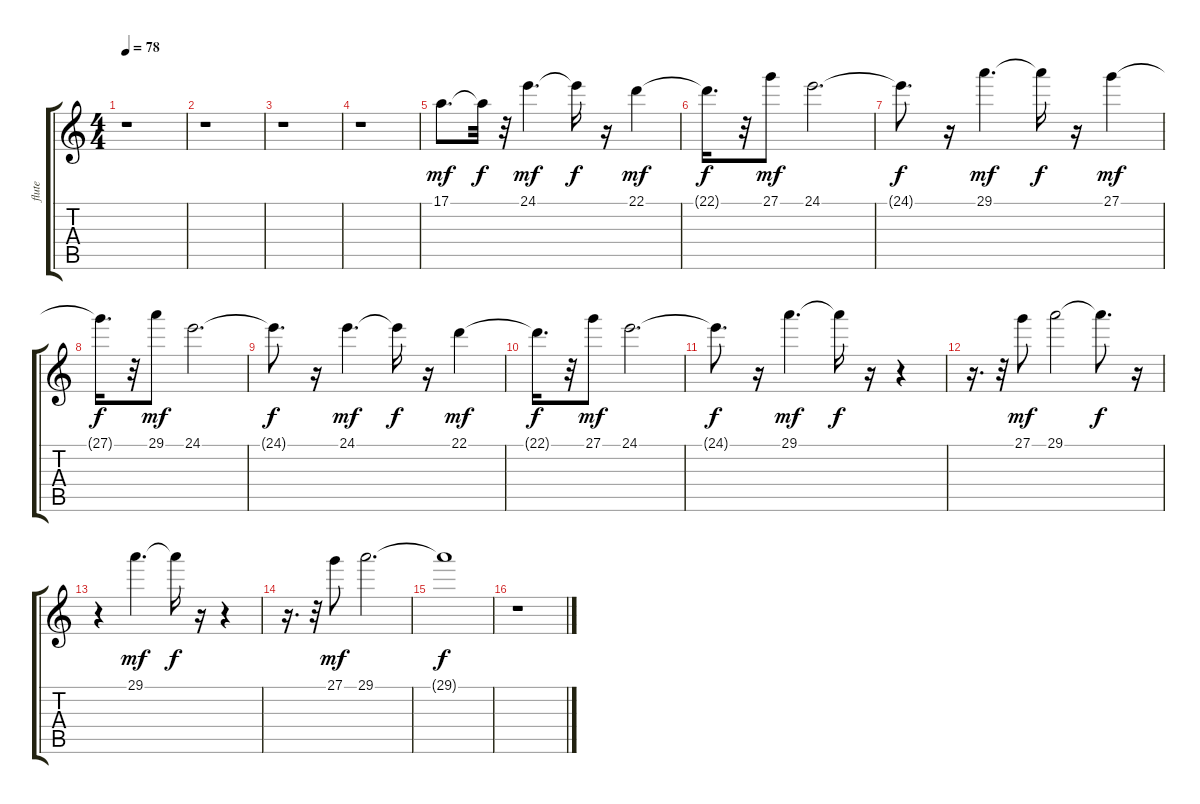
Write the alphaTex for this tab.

\track ("flute" "flute") {instrument flute}
\staff {score tabs}
\tuning (E4 B3 G3 D3 A2 E2) {hide}
\ts (4 4)
\tempo 78
\clef g2
\ks c
r.1{dy f} |
r.1 |
r.1 |
r.1 |
17.1.8{d dy mf} 17.1{t}.32{dy f} r.32 24.1.4{d dy mf} 24.1{t}.16{dy f} r.16 22.1.4{dy mf} |
22.1{t}.16{d dy f} r.32 27.1.8{dy mf} 24.1.2{d} |
24.1{t}.8{d dy f} r.16 29.1.4{d dy mf} 29.1{t}.16{dy f} r.16 27.1.4{dy mf} |
27.1{t}.16{d dy f} r.32 29.1.8{dy mf} 24.1.2{d} |
24.1{t}.8{d dy f} r.16 24.1.4{d dy mf} 24.1{t}.16{dy f} r.16 22.1.4{dy mf} |
22.1{t}.16{d dy f} r.32 27.1.8{dy mf} 24.1.2{d} |
24.1{t}.8{d dy f} r.16 29.1.4{d dy mf} 29.1{t}.16{dy f} r.16 r.4 |
r.16{d} r.32 27.1.8{dy mf} 29.1.2 29.1{t}.8{d dy f} r.16 |
r.4 29.1.4{d dy mf} 29.1{t}.16{dy f} r.16 r.4 |
r.16{d} r.32 27.1.8{dy mf} 29.1.2{d} |
29.1{t}.1{dy f} |
r.1
